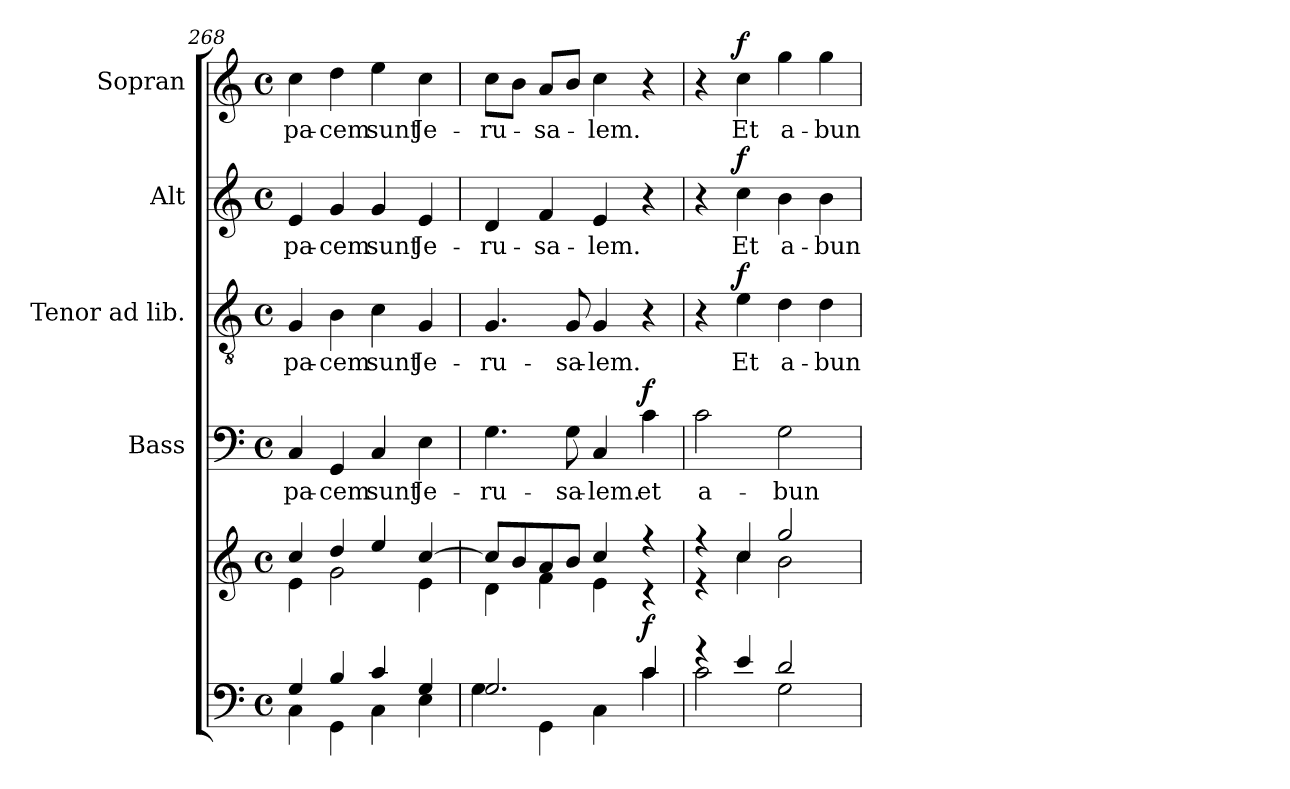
**kern	**kern	**dynam	**kern	**text	**dynam	**kern	**text	**dynam	**kern	**text	**dynam	**kern	**text	**dynam
*part5	*part5	*part5	*part4	*part4	*part4	*part3	*part3	*part3	*part2	*part2	*part2	*part1	*part1	*part1
*staff6	*staff5	*staff5/6	*staff4	*staff4	*staff4	*staff3	*staff3	*staff3	*staff2	*staff2	*staff2	*staff1	*staff1	*staff1
*	*	*	*I"Bass	*	*	*I"Tenor ad lib.	*	*	*I"Alt	*	*	*I"Sopran	*	*
*	*	*	*I'B.	*	*	*I'T.	*	*	*I'A.	*	*	*I'S.	*	*
*clefF4	*clefG2	*	*clefF4	*	*	*clefGv2	*	*	*clefG2	*	*	*clefG2	*	*
*k[]	*k[]	*	*k[]	*	*	*k[]	*	*	*k[]	*	*	*k[]	*	*
*C:	*C:	*	*C:	*	*	*C:	*	*	*C:	*	*	*C:	*	*
*M4/4	*M4/4	*	*M4/4	*	*	*M4/4	*	*	*M4/4	*	*	*M4/4	*	*
*met(c)	*met(c)	*	*met(c)	*	*	*met(c)	*	*	*met(c)	*	*	*met(c)	*	*
=268	=268	=268	=268	=268	=268	=268	=268	=268	=268	=268	=268	=268	=268	=268
*^	*^	*	*	*	*	*	*	*	*	*	*	*	*	*
!	!	!	!	!	!	!LO:LY:b	!	!	!LO:LY:b	!	!	!LO:LY:b	!	!	!LO:LY:b	!
4G/	4C\	4cc/	4e\	.	4C/	pa-	.	4G/	pa-	.	4e/	pa-	.	4cc\	pa-	.
!	!	!	!	!	!	!LO:LY:b	!	!	!LO:LY:b	!	!	!LO:LY:b	!	!	!LO:LY:b	!
4B/	4GG\	4dd/	2g\	.	4GG/	-cem	.	4B\	-cem	.	4g/	-cem	.	4dd\	-cem	.
!	!	!	!	!	!	!LO:LY:b	!	!	!LO:LY:b	!	!	!LO:LY:b	!	!	!LO:LY:b	!
4c/	4C\	4ee/	.	.	4C/	sunt	.	4c\	sunt	.	4g/	sunt	.	4ee\	sunt	.
!	!	!	!	!	!	!LO:LY:b	!	!	!LO:LY:b	!	!	!LO:LY:b	!	!	!LO:LY:b	!
4G/	4E\	[>4cc/	4e\	.	4E\	Je-	.	4G/	Je-	.	4e/	Je-	.	4cc\	Je-	.
=269	=269	=269	=269	=269	=269	=269	=269	=269	=269	=269	=269	=269	=269	=269	=269	=269
!	!	!	!	!	!	!LO:LY:b	!	!	!LO:LY:b	!	!	!LO:LY:b	!	!	!LO:LY:b	!
2.G/	4G\	8cc/L]	4d\	.	4.G\	-ru-	.	4.G/	-ru-	.	4d/	-ru-	.	8cc\L	-ru-	.
.	.	8b/	.	.	.	.	.	.	.	.	.	.	.	8b\J	.	.
!	!	!	!	!	!	!	!	!	!	!	!	!LO:LY:b	!	!	!LO:LY:b	!
.	4GG\	8a/	4f\	.	.	.	.	.	.	.	4f/	-sa-	.	8a/L	-sa-	.
!	!	!	!	!	!	!LO:LY:b	!	!	!LO:LY:b	!	!	!	!	!	!	!
.	.	8b/J	.	.	8G\	-sa-	.	8G/	-sa-	.	.	.	.	8b/J	.	.
!	!	!	!	!	!	!LO:LY:b	!	!	!LO:LY:b	!	!	!LO:LY:b	!	!	!LO:LY:b	!
.	4C\	4cc/	4e\	.	4C/	-lem.	.	4G/	-lem.	.	4e/	-lem.	.	4cc\	-lem.	.
!	!	!	!	!LO:DY:b	!	!LO:LY:b	!LO:DY:a	!	!	!	!	!	!	!	!	!
4c/	4c\	4r	4r	f	4c\	et	f	4r	.	.	4r	.	.	4r	.	.
!!LO:LB:g=z
=270	=270	=270	=270	=270	=270	=270	=270	=270	=270	=270	=270	=270	=270	=270	=270	=270
!	!	!	!	!	!	!LO:LY:b	!	!	!	!	!	!	!	!	!	!
4rg	2c\	4r	4r	.	2c\	a-	.	4r	.	.	4r	.	.	4r	.	.
!	!	!	!	!	!	!	!	!	!LO:LY:b	!LO:DY:a	!	!LO:LY:b	!LO:DY:a	!	!LO:LY:b	!LO:DY:a
4e/	.	4cc/	4cc\	.	.	.	.	4e\	Et	f	4cc\	Et	f	4cc\	Et	f
!	!	!	!	!	!	!LO:LY:b	!	!	!LO:LY:b	!	!	!LO:LY:b	!	!	!LO:LY:b	!
2d/	2G\	2gg/	2b\	.	2G\	-bun-	.	4d\	a-	.	4b\	a-	.	4gg\	a-	.
!	!	!	!	!	!	!	!	!	!LO:LY:b	!	!	!LO:LY:b	!	!	!LO:LY:b	!
.	.	.	.	.	.	.	.	4d\	-bun-	.	4b\	-bun-	.	4gg\	-bun-	.
*v	*v	*	*	*	*	*	*	*	*	*	*	*	*	*	*	*
*	*v	*v	*	*	*	*	*	*	*	*	*	*	*	*	*
=	=	=	=	=	=	=	=	=	=	=	=	=	=	=
*-	*-	*-	*-	*-	*-	*-	*-	*-	*-	*-	*-	*-	*-	*-
